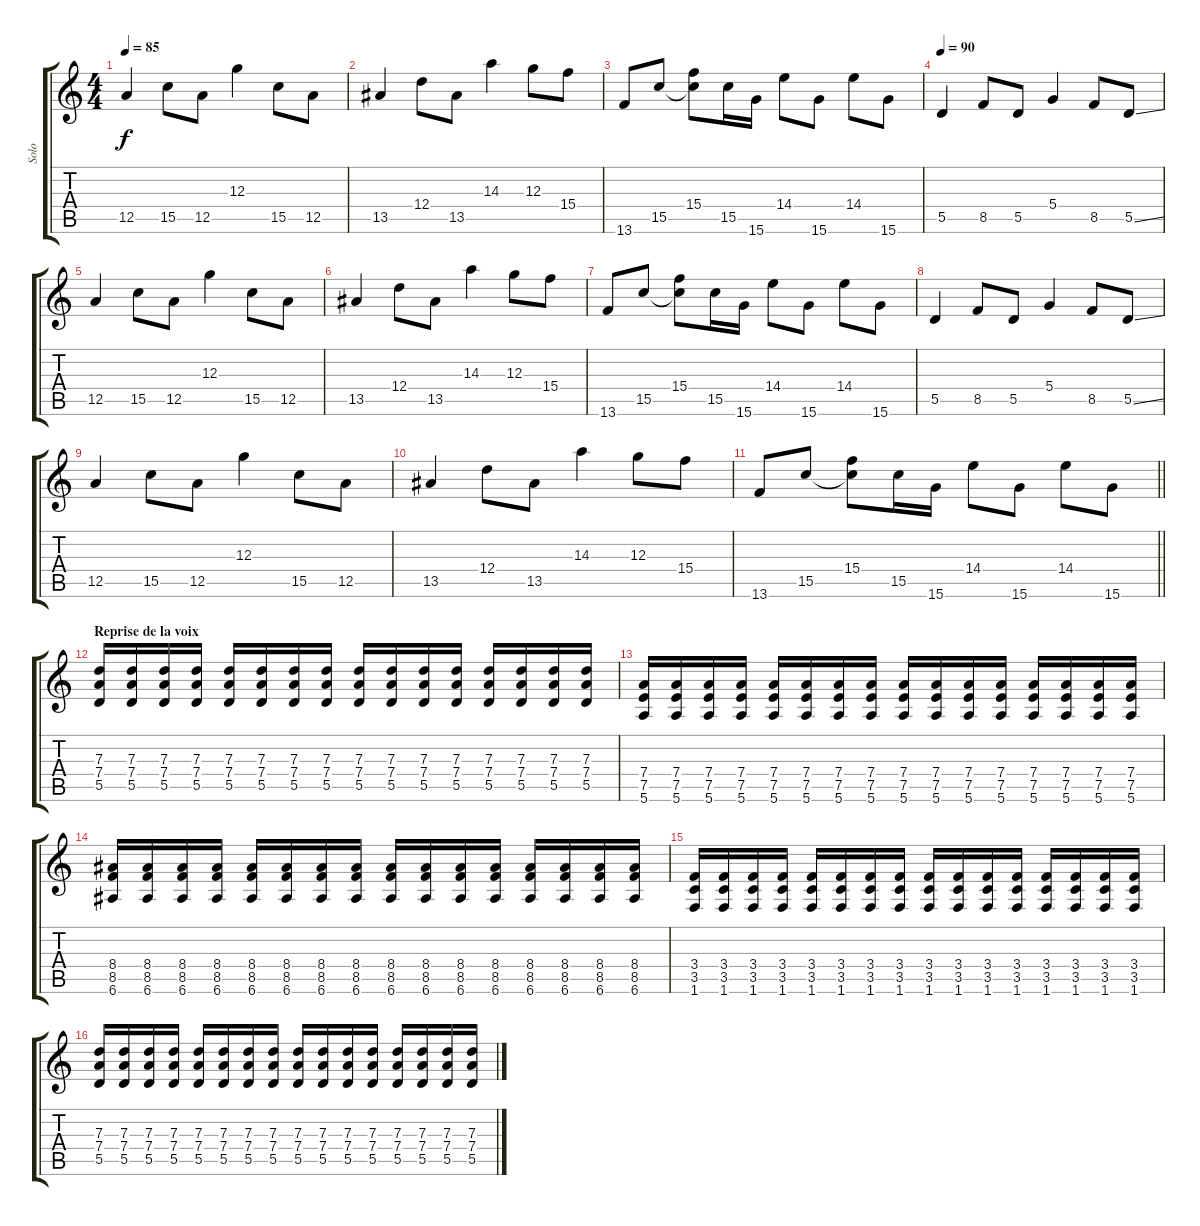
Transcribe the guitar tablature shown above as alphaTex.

\track ("Solo" "Solo") {instrument overdrivenguitar}
\staff {score tabs}
\tuning (E4 B3 G3 D3 A2 E2) {hide}
\ts (4 4)
\tempo 85
\clef g2
\ks c
12.5.4{dy f} 15.5.8 12.5.8 12.3.4 15.5.8 12.5.8 |
13.5.4 12.4.8 13.5.8 14.3.4 12.3.8 15.4.8 |
13.6.8 15.5.8 (15.4 15.5{t}).8 15.5.16 15.6.16 14.4.8 15.6.8 14.4.8 15.6.8 |
\tempo 90
5.5.4 8.5.8 5.5.8 5.4.4 8.5.8 5.5{ss}.8 |
12.5.4 15.5.8 12.5.8 12.3.4 15.5.8 12.5.8 |
13.5.4 12.4.8 13.5.8 14.3.4 12.3.8 15.4.8 |
13.6.8 15.5.8 (15.4 15.5{t}).8 15.5.16 15.6.16 14.4.8 15.6.8 14.4.8 15.6.8 |
5.5.4 8.5.8 5.5.8 5.4.4 8.5.8 5.5{ss}.8 |
12.5.4 15.5.8 12.5.8 12.3.4 15.5.8 12.5.8 |
13.5.4 12.4.8 13.5.8 14.3.4 12.3.8 15.4.8 |
\barLineRight lightlight
13.6.8 15.5.8 (15.4 15.5{t}).8 15.5.16 15.6.16 14.4.8 15.6.8 14.4.8 15.6.8 |
\section ("" "Reprise de la voix")
(7.3 7.4 5.5).16 (7.3 7.4 5.5).16 (7.3 7.4 5.5).16 (7.3 7.4 5.5).16 (7.3 7.4 5.5).16 (7.3 7.4 5.5).16 (7.3 7.4 5.5).16 (7.3 7.4 5.5).16 (7.3 7.4 5.5).16 (7.3 7.4 5.5).16 (7.3 7.4 5.5).16 (7.3 7.4 5.5).16 (7.3 7.4 5.5).16 (7.3 7.4 5.5).16 (7.3 7.4 5.5).16 (7.3 7.4 5.5).16 |
(7.4 7.5 5.6).16 (7.4 7.5 5.6).16 (7.4 7.5 5.6).16 (7.4 7.5 5.6).16 (7.4 7.5 5.6).16 (7.4 7.5 5.6).16 (7.4 7.5 5.6).16 (7.4 7.5 5.6).16 (7.4 7.5 5.6).16 (7.4 7.5 5.6).16 (7.4 7.5 5.6).16 (7.4 7.5 5.6).16 (7.4 7.5 5.6).16 (7.4 7.5 5.6).16 (7.4 7.5 5.6).16 (7.4 7.5 5.6).16 |
(8.4 8.5 6.6).16 (8.4 8.5 6.6).16 (8.4 8.5 6.6).16 (8.4 8.5 6.6).16 (8.4 8.5 6.6).16 (8.4 8.5 6.6).16 (8.4 8.5 6.6).16 (8.4 8.5 6.6).16 (8.4 8.5 6.6).16 (8.4 8.5 6.6).16 (8.4 8.5 6.6).16 (8.4 8.5 6.6).16 (8.4 8.5 6.6).16 (8.4 8.5 6.6).16 (8.4 8.5 6.6).16 (8.4 8.5 6.6).16 |
(3.4 3.5 1.6).16 (3.4 3.5 1.6).16 (3.4 3.5 1.6).16 (3.4 3.5 1.6).16 (3.4 3.5 1.6).16 (3.4 3.5 1.6).16 (3.4 3.5 1.6).16 (3.4 3.5 1.6).16 (3.4 3.5 1.6).16 (3.4 3.5 1.6).16 (3.4 3.5 1.6).16 (3.4 3.5 1.6).16 (3.4 3.5 1.6).16 (3.4 3.5 1.6).16 (3.4 3.5 1.6).16 (3.4 3.5 1.6).16 |
(7.3 7.4 5.5).16 (7.3 7.4 5.5).16 (7.3 7.4 5.5).16 (7.3 7.4 5.5).16 (7.3 7.4 5.5).16 (7.3 7.4 5.5).16 (7.3 7.4 5.5).16 (7.3 7.4 5.5).16 (7.3 7.4 5.5).16 (7.3 7.4 5.5).16 (7.3 7.4 5.5).16 (7.3 7.4 5.5).16 (7.3 7.4 5.5).16 (7.3 7.4 5.5).16 (7.3 7.4 5.5).16 (7.3 7.4 5.5).16
